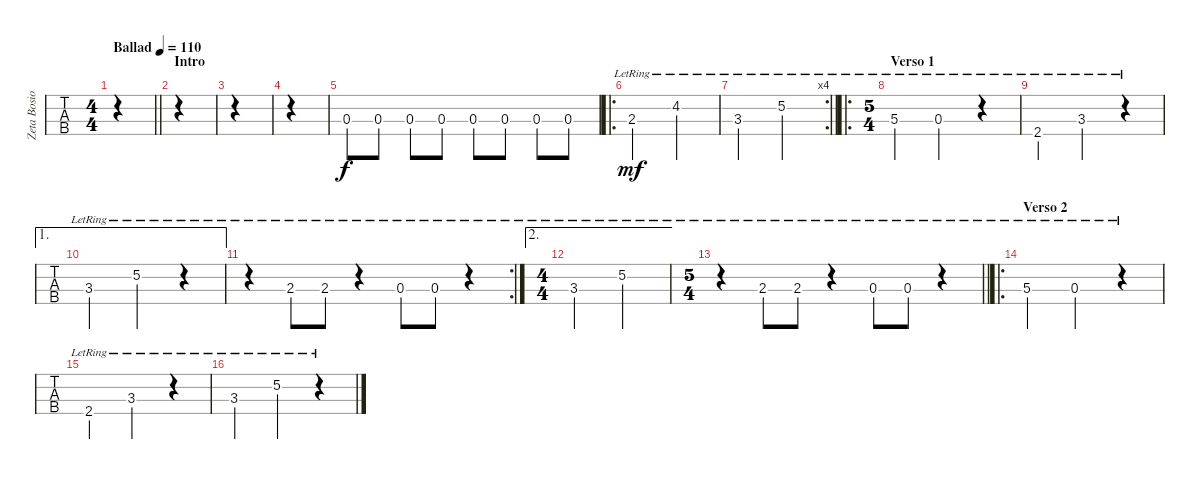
\track ("Zeta Bosio Bajo" "Zeta Bosio") {instrument electricbasspick}
\staff {tabs}
\tuning (G2 D2 A1 E1) {hide}
\ts (4 4)
\tempo (110 "Ballad")
\clef f4
\barLineRight lightlight
\ks c
|
\section ("" "Intro")
|
|
|
0.3.8 0.3.8 0.3.8 0.3.8 0.3.8 0.3.8 0.3.8 0.3.8 |
\ro
2.3{lr}.2{dy mf} 4.2{lr}.2 |
\rc 4
\barLineRight lightlight
3.3{lr}.2 5.2{lr}.2 |
\ro
\ts (5 4)
\section ("" "Verso 1")
5.3{lr}.2 0.3{lr}.2 r.4 |
2.4{lr}.2 3.3{lr}.2 r.4 |
\ae 1
3.3{lr}.2 5.2{lr}.2 r.4 |
\rc 2
r.4 2.3{lr}.8 2.3{lr}.8 r.4 0.3{lr}.8 0.3{lr}.8 r.4 |
\ae 2
\ts (4 4)
3.3{lr}.2 5.2{lr}.2 |
\ts (5 4)
\barLineRight lightlight
r.4 2.3{lr}.8 2.3{lr}.8 r.4 0.3{lr}.8 0.3{lr}.8 r.4 |
\ro
\section ("" "Verso 2")
5.3{lr}.2 0.3{lr}.2 r.4 |
2.4{lr}.2 3.3{lr}.2 r.4 |
3.3{lr}.2 5.2{lr}.2 r.4
